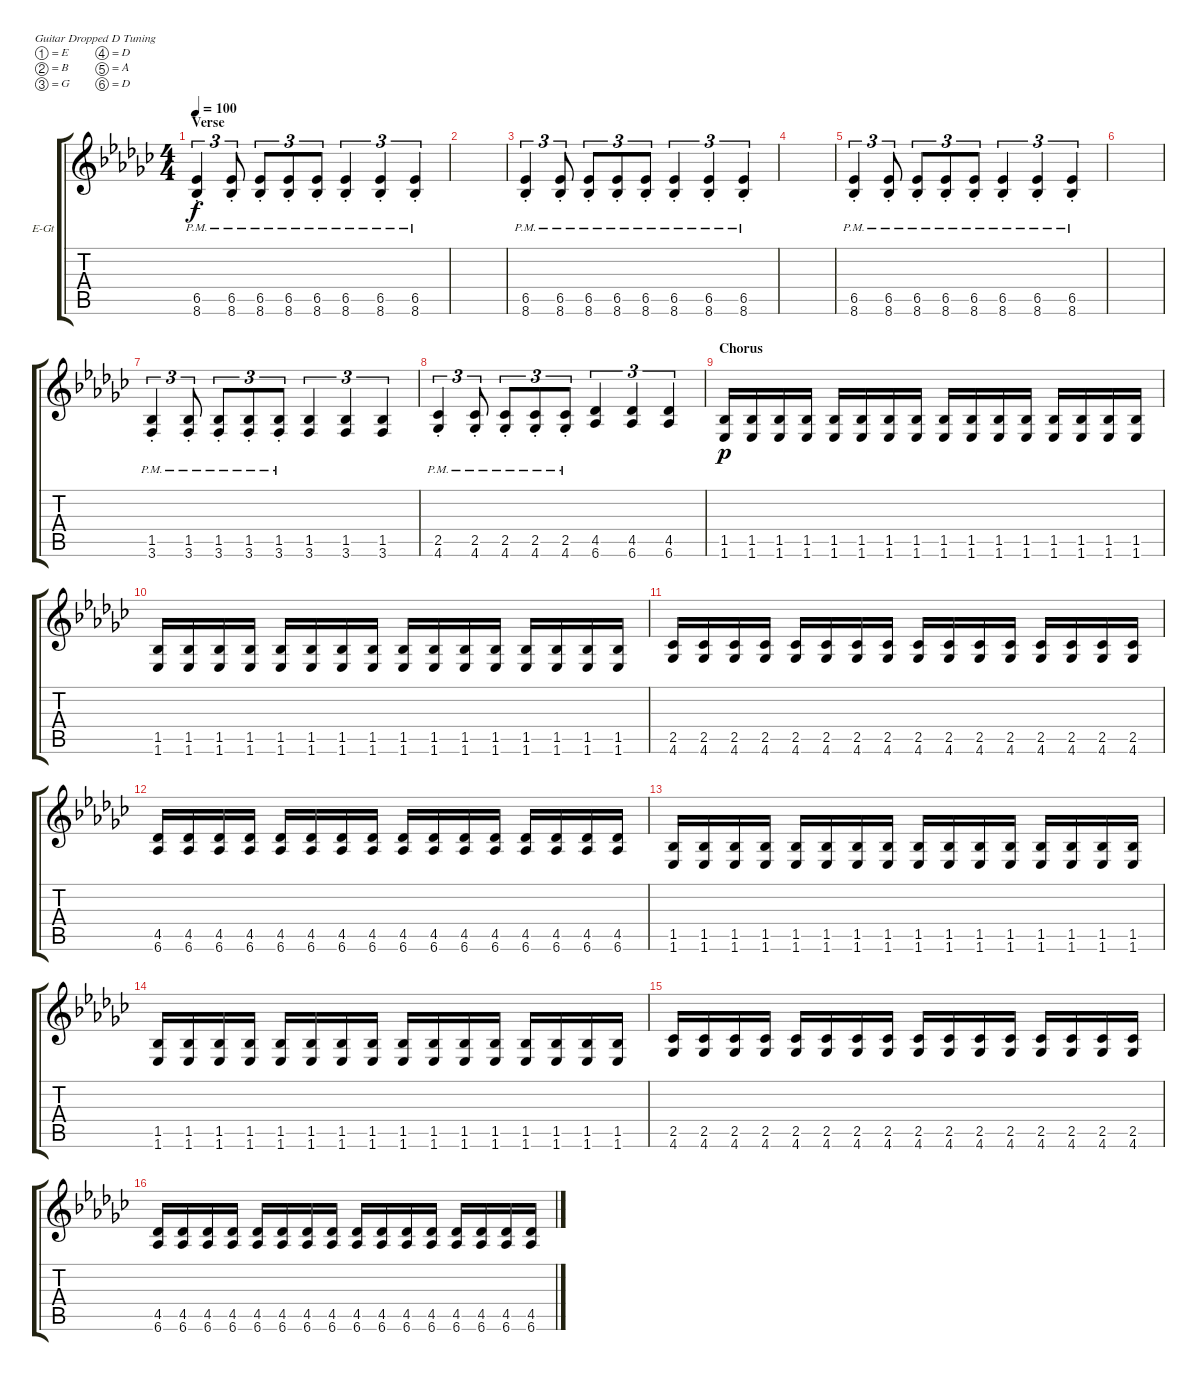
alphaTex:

\defaultSystemsLayout 4
\bracketExtendMode groupsimilarinstruments
\firstSystemTrackNameOrientation horizontal
\otherSystemsTrackNameOrientation horizontal
\track ("Electric Guitar" "E-Gt") {instrument distortionguitar}
\staff {score tabs}
\tuning (E4 B3 G3 D3 A2 D2)
\ts (4 4)
\section ("" "Verse")
\tempo 100
\clef g2
\scale
0.333333
\ks ebminor
(8.6{pm st} 6.5{pm st}).4{tu (3 2) dy f} (8.6{pm st} 6.5{pm st}).8{tu (3 2)} (8.6{pm st} 6.5{pm st}).8{tu (3 2)} (8.6{pm st} 6.5{pm st}).8{tu (3 2)} (8.6{pm st} 6.5{pm st}).8{tu (3 2)} (8.6{pm st} 6.5{pm st}).4{tu (3 2)} (8.6{pm st} 6.5{pm st}).4{tu (3 2)} (8.6{pm st} 6.5{pm st}).4{tu (3 2)} |
\scale
0.333333 |
\scale
0.333333 (8.6{pm st} 6.5{pm st}).4{tu (3 2)} (8.6{pm st} 6.5{pm st}).8{tu (3 2)} (8.6{pm st} 6.5{pm st}).8{tu (3 2)} (8.6{pm st} 6.5{pm st}).8{tu (3 2)} (8.6{pm st} 6.5{pm st}).8{tu (3 2)} (8.6{pm st} 6.5{pm st}).4{tu (3 2)} (8.6{pm st} 6.5{pm st}).4{tu (3 2)} (8.6{pm st} 6.5{pm st}).4{tu (3 2)} |
\scale
0.333333 |
\scale
0.333333 (8.6{pm st} 6.5{pm st}).4{tu (3 2)} (8.6{pm st} 6.5{pm st}).8{tu (3 2)} (8.6{pm st} 6.5{pm st}).8{tu (3 2)} (8.6{pm st} 6.5{pm st}).8{tu (3 2)} (8.6{pm st} 6.5{pm st}).8{tu (3 2)} (8.6{pm st} 6.5{pm st}).4{tu (3 2)} (8.6{pm st} 6.5{pm st}).4{tu (3 2)} (8.6{pm st} 6.5{pm st}).4{tu (3 2)} |
\scale
0.333333 |
\scale
0.333333 (1.5{pm st} 3.6{pm st}).4{tu (3 2)} (3.6{pm st} 1.5{pm st}).8{tu (3 2)} (3.6{pm st} 1.5{pm st}).8{tu (3 2)} (3.6{pm st} 1.5{pm st}).8{tu (3 2)} (3.6{pm st} 1.5{pm st}).8{tu (3 2)} (3.6 1.5).4{tu (3 2)} (3.6 1.5).4{tu (3 2)} (3.6 1.5).4{tu (3 2)} |
\scale
0.333333 (4.6{pm st} 2.5{pm st}).4{tu (3 2)} (4.6{pm st} 2.5{pm st}).8{tu (3 2)} (4.6{pm st} 2.5{pm st}).8{tu (3 2)} (4.6{pm st} 2.5{pm st}).8{tu (3 2)} (4.6{pm st} 2.5{pm st}).8{tu (3 2)} (6.6 4.5).4{tu (3 2)} (6.6 4.5).4{tu (3 2)} (6.6 4.5).4{tu (3 2)} |
\section ("" "Chorus")
\scale
0.333333 (1.6 1.5).16{dy p} (1.6 1.5).16 (1.6 1.5).16 (1.6 1.5).16 (1.6 1.5).16 (1.6 1.5).16 (1.6 1.5).16 (1.6 1.5).16 (1.6 1.5).16 (1.6 1.5).16 (1.6 1.5).16 (1.6 1.5).16 (1.6 1.5).16 (1.6 1.5).16 (1.6 1.5).16 (1.6 1.5).16 |
\scale
0.333333 (1.6 1.5).16 (1.6 1.5).16 (1.6 1.5).16 (1.6 1.5).16 (1.6 1.5).16 (1.6 1.5).16 (1.6 1.5).16 (1.6 1.5).16 (1.6 1.5).16 (1.6 1.5).16 (1.6 1.5).16 (1.6 1.5).16 (1.6 1.5).16 (1.6 1.5).16 (1.6 1.5).16 (1.6 1.5).16 |
\scale
0.333333 (2.5 4.6).16 (2.5 4.6).16 (2.5 4.6).16 (2.5 4.6).16 (2.5 4.6).16 (2.5 4.6).16 (2.5 4.6).16 (2.5 4.6).16 (2.5 4.6).16 (2.5 4.6).16 (2.5 4.6).16 (2.5 4.6).16 (2.5 4.6).16 (2.5 4.6).16 (2.5 4.6).16 (2.5 4.6).16 |
\scale
0.333333 (6.6 4.5).16 (6.6 4.5).16 (6.6 4.5).16 (6.6 4.5).16 (6.6 4.5).16 (6.6 4.5).16 (6.6 4.5).16 (6.6 4.5).16 (6.6 4.5).16 (6.6 4.5).16 (6.6 4.5).16 (6.6 4.5).16 (6.6 4.5).16 (6.6 4.5).16 (6.6 4.5).16 (6.6 4.5).16 |
\scale
0.333333 (1.6 1.5).16 (1.6 1.5).16 (1.6 1.5).16 (1.6 1.5).16 (1.6 1.5).16 (1.6 1.5).16 (1.6 1.5).16 (1.6 1.5).16 (1.6 1.5).16 (1.6 1.5).16 (1.6 1.5).16 (1.6 1.5).16 (1.6 1.5).16 (1.6 1.5).16 (1.6 1.5).16 (1.6 1.5).16 |
\scale
0.333333 (1.6 1.5).16 (1.6 1.5).16 (1.6 1.5).16 (1.6 1.5).16 (1.6 1.5).16 (1.6 1.5).16 (1.6 1.5).16 (1.6 1.5).16 (1.6 1.5).16 (1.6 1.5).16 (1.6 1.5).16 (1.6 1.5).16 (1.6 1.5).16 (1.6 1.5).16 (1.6 1.5).16 (1.6 1.5).16 |
\scale
0.333333 (2.5 4.6).16 (2.5 4.6).16 (2.5 4.6).16 (2.5 4.6).16 (2.5 4.6).16 (2.5 4.6).16 (2.5 4.6).16 (2.5 4.6).16 (2.5 4.6).16 (2.5 4.6).16 (2.5 4.6).16 (2.5 4.6).16 (2.5 4.6).16 (2.5 4.6).16 (2.5 4.6).16 (2.5 4.6).16 |
\scale
0.333333 (6.6 4.5).16 (6.6 4.5).16 (6.6 4.5).16 (6.6 4.5).16 (6.6 4.5).16 (6.6 4.5).16 (6.6 4.5).16 (6.6 4.5).16 (6.6 4.5).16 (6.6 4.5).16 (6.6 4.5).16 (6.6 4.5).16 (6.6 4.5).16 (6.6 4.5).16 (6.6 4.5).16 (6.6 4.5).16
